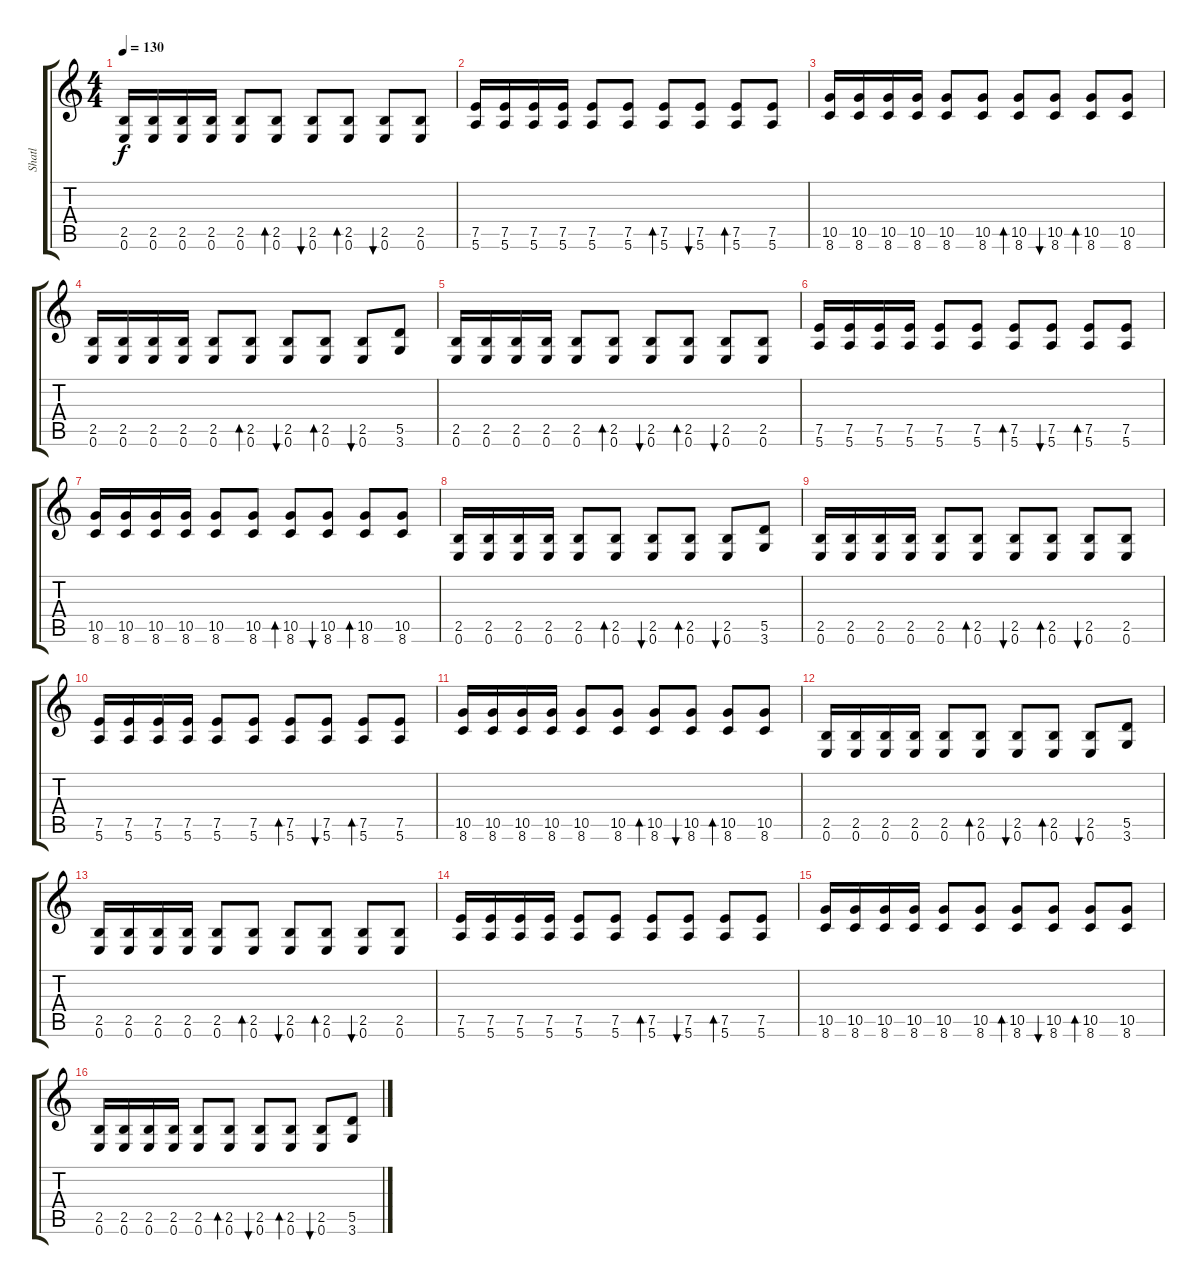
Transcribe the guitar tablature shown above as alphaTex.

\track ("Shatl" "Shatl") {instrument overdrivenguitar}
\staff {score tabs}
\tuning (E4 B3 G3 D3 A2 E2) {hide}
\ts (4 4)
\tempo 130
\clef g2
\ks c
(2.5 0.6).16{dy f instrument overdrivenguitar} (2.5 0.6).16 (2.5 0.6).16 (2.5 0.6).16 (2.5 0.6).8 (2.5 0.6).8{bd 60} (2.5 0.6).8{bu 60} (2.5 0.6).8{bd 60} (2.5 0.6).8{bu 60} (2.5 0.6).8 |
(7.5 5.6).16 (7.5 5.6).16 (7.5 5.6).16 (7.5 5.6).16 (7.5 5.6).8 (7.5 5.6).8 (7.5 5.6).8{bd 60} (7.5 5.6).8{bu 60} (7.5 5.6).8{bd 60} (7.5 5.6).8 |
(10.5 8.6).16 (10.5 8.6).16 (10.5 8.6).16 (10.5 8.6).16 (10.5 8.6).8 (10.5 8.6).8 (10.5 8.6).8{bd 60} (10.5 8.6).8{bu 60} (10.5 8.6).8{bd 60} (10.5 8.6).8 |
(2.5 0.6).16 (2.5 0.6).16 (2.5 0.6).16 (2.5 0.6).16 (2.5 0.6).8 (2.5 0.6).8{bd 60} (2.5 0.6).8{bu 60} (2.5 0.6).8{bd 60} (2.5 0.6).8{bu 60} (5.5 3.6).8 |
(2.5 0.6).16 (2.5 0.6).16 (2.5 0.6).16 (2.5 0.6).16 (2.5 0.6).8 (2.5 0.6).8{bd 60} (2.5 0.6).8{bu 60} (2.5 0.6).8{bd 60} (2.5 0.6).8{bu 60} (2.5 0.6).8 |
(7.5 5.6).16 (7.5 5.6).16 (7.5 5.6).16 (7.5 5.6).16 (7.5 5.6).8 (7.5 5.6).8 (7.5 5.6).8{bd 60} (7.5 5.6).8{bu 60} (7.5 5.6).8{bd 60} (7.5 5.6).8 |
(10.5 8.6).16 (10.5 8.6).16 (10.5 8.6).16 (10.5 8.6).16 (10.5 8.6).8 (10.5 8.6).8 (10.5 8.6).8{bd 60} (10.5 8.6).8{bu 60} (10.5 8.6).8{bd 60} (10.5 8.6).8 |
(2.5 0.6).16 (2.5 0.6).16 (2.5 0.6).16 (2.5 0.6).16 (2.5 0.6).8 (2.5 0.6).8{bd 60} (2.5 0.6).8{bu 60} (2.5 0.6).8{bd 60} (2.5 0.6).8{bu 60} (5.5 3.6).8 |
(2.5 0.6).16 (2.5 0.6).16 (2.5 0.6).16 (2.5 0.6).16 (2.5 0.6).8 (2.5 0.6).8{bd 60} (2.5 0.6).8{bu 60} (2.5 0.6).8{bd 60} (2.5 0.6).8{bu 60} (2.5 0.6).8 |
(7.5 5.6).16 (7.5 5.6).16 (7.5 5.6).16 (7.5 5.6).16 (7.5 5.6).8 (7.5 5.6).8 (7.5 5.6).8{bd 60} (7.5 5.6).8{bu 60} (7.5 5.6).8{bd 60} (7.5 5.6).8 |
(10.5 8.6).16 (10.5 8.6).16 (10.5 8.6).16 (10.5 8.6).16 (10.5 8.6).8 (10.5 8.6).8 (10.5 8.6).8{bd 60} (10.5 8.6).8{bu 60} (10.5 8.6).8{bd 60} (10.5 8.6).8 |
(2.5 0.6).16 (2.5 0.6).16 (2.5 0.6).16 (2.5 0.6).16 (2.5 0.6).8 (2.5 0.6).8{bd 60} (2.5 0.6).8{bu 60} (2.5 0.6).8{bd 60} (2.5 0.6).8{bu 60} (5.5 3.6).8 |
(2.5 0.6).16 (2.5 0.6).16 (2.5 0.6).16 (2.5 0.6).16 (2.5 0.6).8 (2.5 0.6).8{bd 60} (2.5 0.6).8{bu 60} (2.5 0.6).8{bd 60} (2.5 0.6).8{bu 60} (2.5 0.6).8 |
(7.5 5.6).16 (7.5 5.6).16 (7.5 5.6).16 (7.5 5.6).16 (7.5 5.6).8 (7.5 5.6).8 (7.5 5.6).8{bd 60} (7.5 5.6).8{bu 60} (7.5 5.6).8{bd 60} (7.5 5.6).8 |
(10.5 8.6).16 (10.5 8.6).16 (10.5 8.6).16 (10.5 8.6).16 (10.5 8.6).8 (10.5 8.6).8 (10.5 8.6).8{bd 60} (10.5 8.6).8{bu 60} (10.5 8.6).8{bd 60} (10.5 8.6).8 |
(2.5 0.6).16 (2.5 0.6).16 (2.5 0.6).16 (2.5 0.6).16 (2.5 0.6).8 (2.5 0.6).8{bd 60} (2.5 0.6).8{bu 60} (2.5 0.6).8{bd 60} (2.5 0.6).8{bu 60} (5.5 3.6).8
